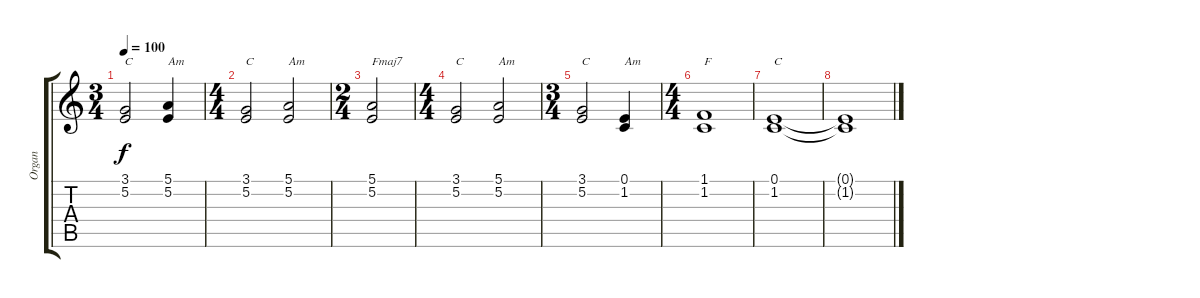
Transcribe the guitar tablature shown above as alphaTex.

\track ("Organ" "Organ") {instrument percussiveorgan}
\staff {score tabs}
\tuning (E4 B3 G3 D3 A2 E2) {hide}
\ts (3 4)
\tempo 100
\clef g2
\ks c
(3.1 5.2).2{txt "C" dy f} (5.1 5.2).4{txt "Am"} |
\ts (4 4)
(3.1 5.2).2{txt "C"} (5.1 5.2).2{txt "Am"} |
\ts (2 4)
(5.1 5.2).2{txt "Fmaj7"} |
\ts (4 4)
(3.1 5.2).2{txt "C"} (5.1 5.2).2{txt "Am"} |
\ts (3 4)
(3.1 5.2).2{txt "C"} (0.1 1.2).4{txt "Am"} |
\ts (4 4)
(1.1 1.2).1{txt "F"} |
(0.1 1.2).1{txt "C"} |
(0.1{t} 1.2{t}).1
